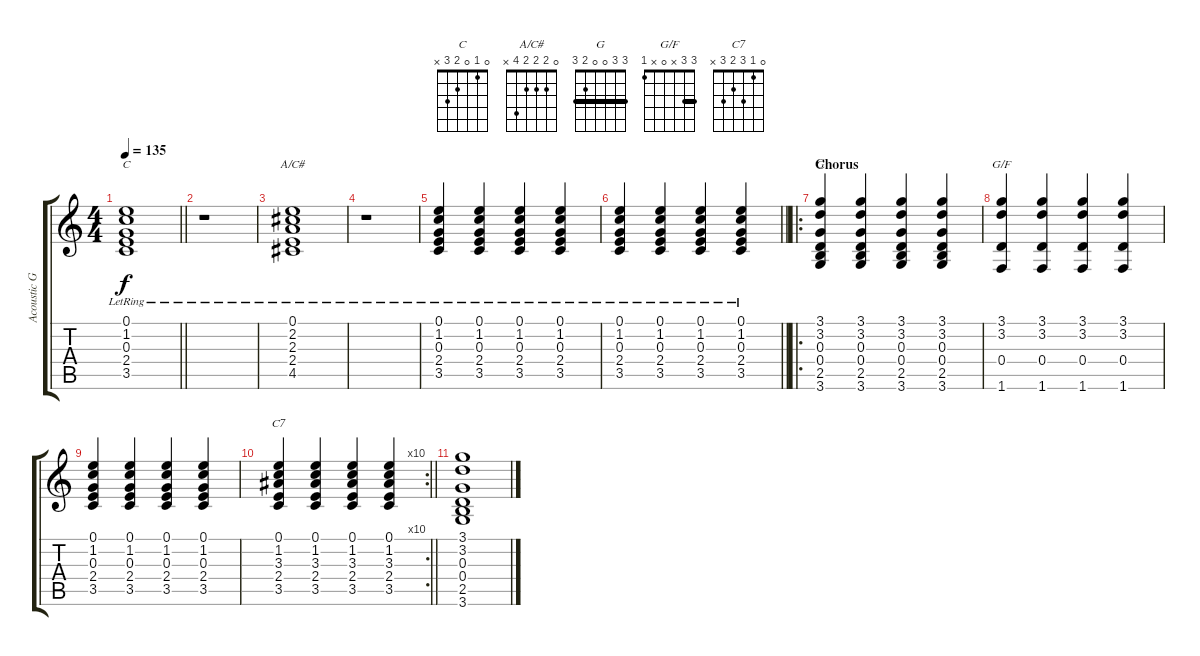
\track ("Acoustic Guitar" "Acoustic G") {instrument acousticguitarsteel bank 1}
\staff {score tabs}
\tuning (E4 B3 G3 D3 A2 E2) {hide}
\chord ("C" 0 1 0 2 3 x)
\chord ("A/C#" 0 2 2 2 4 x)
\chord ("G" 3 3 0 0 2 3) {barre 3}
\chord ("G/F" 3 3 x 0 x 1) {barre 3}
\chord ("C7" 0 1 3 2 3 x)
\ts (4 4)
\tempo 135
\clef g2
\barLineRight lightlight
\ks c
(0.1{lr} 1.2{lr} 0.3{lr} 2.4{lr} 3.5{lr}).1{ch "C" dy f} |
r.1 |
(0.1{lr} 2.2{lr} 2.3{lr} 2.4{lr} 4.5{lr}).1{ch "A/C#"} |
r.1 |
(0.1{lr} 1.2{lr} 0.3{lr} 2.4{lr} 3.5{lr}).4 (0.1{lr} 1.2{lr} 0.3{lr} 2.4{lr} 3.5{lr}).4 (0.1{lr} 1.2{lr} 0.3{lr} 2.4{lr} 3.5{lr}).4 (0.1{lr} 1.2{lr} 0.3{lr} 2.4{lr} 3.5{lr}).4 |
\barLineRight lightlight
(0.1{lr} 1.2{lr} 0.3{lr} 2.4{lr} 3.5{lr}).4 (0.1{lr} 1.2{lr} 0.3{lr} 2.4{lr} 3.5{lr}).4 (0.1{lr} 1.2{lr} 0.3{lr} 2.4{lr} 3.5{lr}).4 (0.1{lr} 1.2{lr} 0.3{lr} 2.4{lr} 3.5{lr}).4 |
\ro
\section ("" "Chorus")
(3.1 3.2 0.3 0.4 2.5 3.6).4{ch "G"} (3.1 3.2 0.3 0.4 2.5 3.6).4 (3.1 3.2 0.3 0.4 2.5 3.6).4 (3.1 3.2 0.3 0.4 2.5 3.6).4 |
(3.1 3.2 0.4 1.6).4{ch "G/F"} (3.1 3.2 0.4 1.6).4 (3.1 3.2 0.4 1.6).4 (3.1 3.2 0.4 1.6).4 |
(0.1 1.2 0.3 2.4 3.5).4 (0.1 1.2 0.3 2.4 3.5).4 (0.1 1.2 0.3 2.4 3.5).4 (0.1 1.2 0.3 2.4 3.5).4 |
\rc 10
\barLineRight lightlight
(0.1 1.2 3.3 2.4 3.5).4{ch "C7"} (0.1 1.2 3.3 2.4 3.5).4 (0.1 1.2 3.3 2.4 3.5).4 (0.1 1.2 3.3 2.4 3.5).4 |
(3.1 3.2 0.3 0.4 2.5 3.6).1
